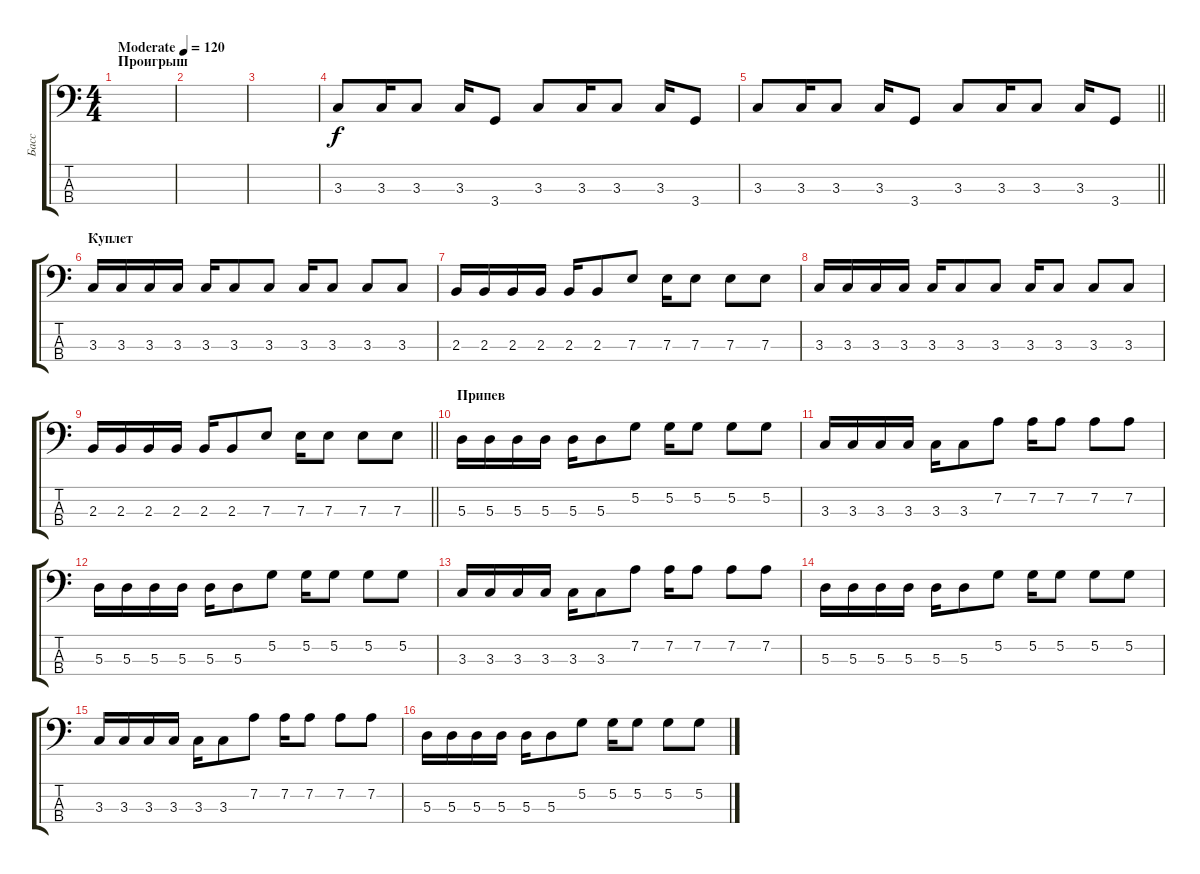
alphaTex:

\track ("Басс" "Басс") {instrument electricbassfinger}
\staff {score tabs}
\tuning (G2 D2 A1 E1) {hide}
\ts (4 4)
\section ("" "Проигрыш")
\tempo (120 "Moderate")
\clef f4
\ks c
|
|
|
3.3.8 3.3.16 3.3.8 3.3.16 3.4.8 3.3.8 3.3.16 3.3.8 3.3.16 3.4.8 |
\barLineRight lightlight
3.3.8 3.3.16 3.3.8 3.3.16 3.4.8 3.3.8 3.3.16 3.3.8 3.3.16 3.4.8 |
\section ("" "Куплет")
3.3.16 3.3.16 3.3.16 3.3.16 3.3.16 3.3.8 3.3.8 3.3.16 3.3.8 3.3.8 3.3.8 |
2.3.16 2.3.16 2.3.16 2.3.16 2.3.16 2.3.8 7.3.8 7.3.16 7.3.8 7.3.8 7.3.8 |
3.3.16 3.3.16 3.3.16 3.3.16 3.3.16 3.3.8 3.3.8 3.3.16 3.3.8 3.3.8 3.3.8 |
\barLineRight lightlight
2.3.16 2.3.16 2.3.16 2.3.16 2.3.16 2.3.8 7.3.8 7.3.16 7.3.8 7.3.8 7.3.8 |
\section ("" "Припев")
5.3.16 5.3.16 5.3.16 5.3.16 5.3.16 5.3.8 5.2.8 5.2.16 5.2.8 5.2.8 5.2.8 |
3.3.16 3.3.16 3.3.16 3.3.16 3.3.16 3.3.8 7.2.8 7.2.16 7.2.8 7.2.8 7.2.8 |
5.3.16 5.3.16 5.3.16 5.3.16 5.3.16 5.3.8 5.2.8 5.2.16 5.2.8 5.2.8 5.2.8 |
3.3.16 3.3.16 3.3.16 3.3.16 3.3.16 3.3.8 7.2.8 7.2.16 7.2.8 7.2.8 7.2.8 |
5.3.16 5.3.16 5.3.16 5.3.16 5.3.16 5.3.8 5.2.8 5.2.16 5.2.8 5.2.8 5.2.8 |
3.3.16 3.3.16 3.3.16 3.3.16 3.3.16 3.3.8 7.2.8 7.2.16 7.2.8 7.2.8 7.2.8 |
5.3.16 5.3.16 5.3.16 5.3.16 5.3.16 5.3.8 5.2.8 5.2.16 5.2.8 5.2.8 5.2.8
